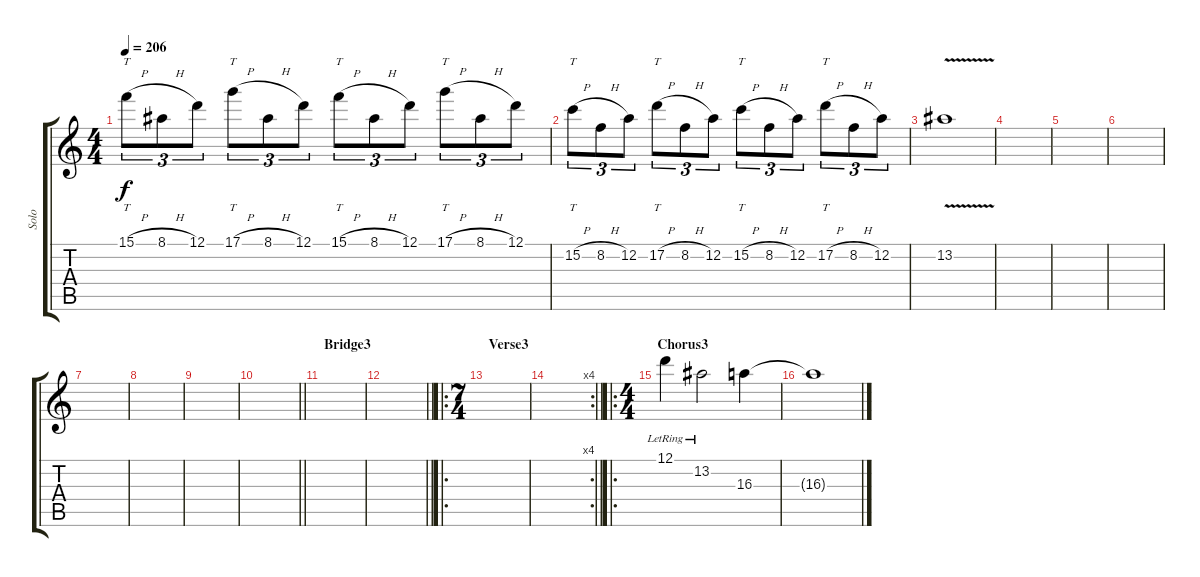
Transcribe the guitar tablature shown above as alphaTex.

\track ("Solo" "Solo") {instrument distortionguitar}
\staff {score tabs}
\tuning (D4 A3 F3 C3 G2 D2) {hide}
\ts (4 4)
\tempo 206
\clef g2
\ks c
15.1{h}.8{tt tu (3 2) dy f} 8.1{h}.8{tu (3 2)} 12.1.8{tu (3 2)} 17.1{h}.8{tt tu (3 2)} 8.1{h}.8{tu (3 2)} 12.1.8{tu (3 2)} 15.1{h}.8{tt tu (3 2)} 8.1{h}.8{tu (3 2)} 12.1.8{tu (3 2)} 17.1{h}.8{tt tu (3 2)} 8.1{h}.8{tu (3 2)} 12.1.8{tu (3 2)} |
15.2{h}.8{tt tu (3 2)} 8.2{h}.8{tu (3 2)} 12.2.8{tu (3 2)} 17.2{h}.8{tt tu (3 2)} 8.2{h}.8{tu (3 2)} 12.2.8{tu (3 2)} 15.2{h}.8{tt tu (3 2)} 8.2{h}.8{tu (3 2)} 12.2.8{tu (3 2)} 17.2{h}.8{tt tu (3 2)} 8.2{h}.8{tu (3 2)} 12.2.8{tu (3 2)} |
13.2{v}.1 |
|
|
|
|
|
|
\barLineRight lightlight
|
\section ("" "Bridge3")
|
\barLineRight lightlight
|
\ro
\ts (7 4)
\section ("" "Verse3")
|
\rc 4
\barLineRight lightlight
|
\ro
\ts (4 4)
\section ("" "Chorus3")
12.1{lr}.4{volume 9 instrument overdrivenguitar} 13.2{lr}.2 16.3.4 |
16.3{t}.1
